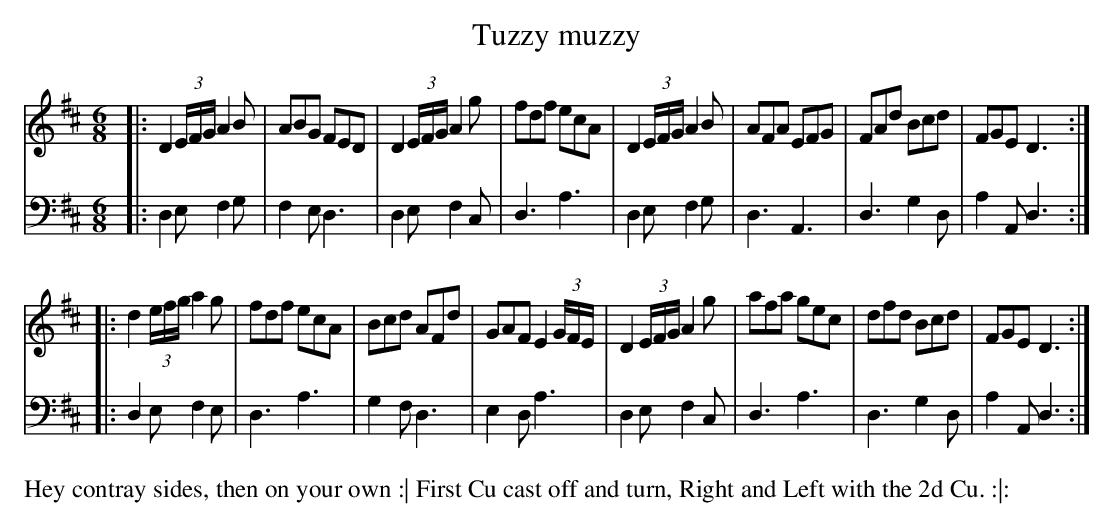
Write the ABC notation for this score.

X:1
T: Tuzzy muzzy
M: 6/8
L: 1/8
K: D
V: 1
|: D2(3E/F/G/ A2B | ABG FED | D2(3E/F/G/ A2g | fdf ecA |\
   D2(3E/F/G/ A2B | AFA EFG | FAd Bcd | FGE D3 :|
|: d2(3e/f/g/ a2g | fdf ecA | Bcd AFd | GAF E2(3G/F/E/ |\
   D2(3E/F/G/ A2g | afa gec | dfd Bcd | FGE D3 :|
V: 2 clef=bass middle=d
|: d2e f2g | f2e d3 | d2e f2c | d3  a3 |\
   d2e f2g | d3  A3 | d3  g2d | a2A d3 :|
|: d2e f2e | d3  a3 | g2f d3  | e2d a3 |\
   d2e f2c | d3  a3 | d3  g2d | a2A d3 :|
%%begintext align
Hey contray sides, then on your own :|
First Cu cast off and turn, Right and Left with the 2d Cu. :|:
